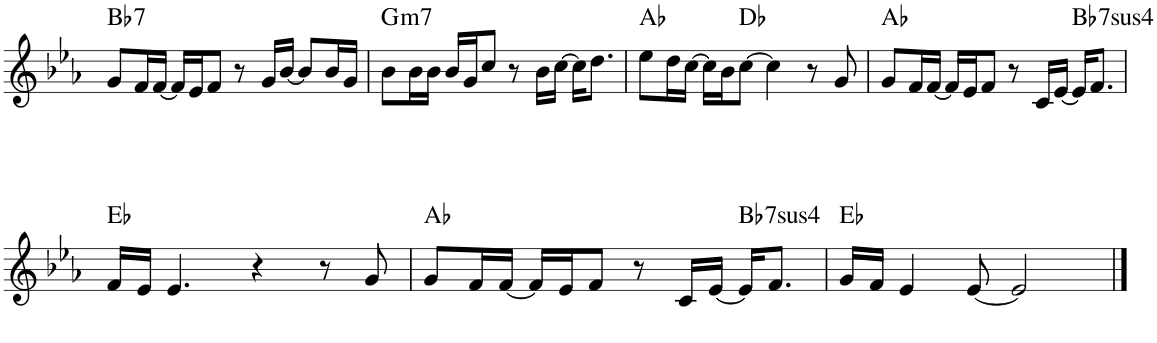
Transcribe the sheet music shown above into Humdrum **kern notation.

**kern	**harte
*part1	*part1
*staff1	*
*I"Piano	*
*I'Pno.	*
!!LO:PB:g=z
*clefG2	*
*k[b-e-a-]	*
*M4/4	*
=60	=60
!	!LO:H:kt=7
8g/L	Bb:7
16f/L	.
[16f/JJ	.
16f/LL]	.
16e-/J	.
8f/J	.
8r	.
16g/LL	.
[16b-/JJ	.
8b-/L]	.
16b-/L	.
16g/JJ	.
=61	=61
!	!LO:H:kt=m7
8b-\L	G:min7
16b-\L	.
16b-\JJ	.
16b-/LL	.
16g/J	.
8cc/J	.
8r	.
16b-\LL	.
[16cc\JJ	.
16cc\KL]	.
8.dd\J	.
=62	=62
8ee-\L	Ab:maj
16dd\L	.
[16cc\JJ	.
16cc\LL]	.
16b-\J	.
[8cc\J	Db:maj
4cc\]	.
8r	.
8g/	.
=63	=63
8g/L	Ab:maj
16f/L	.
[16f/JJ	.
16f/LL]	.
16e-/J	.
8f/J	.
8r	.
16c/LL	.
[16e-/JJ	.
!	!LO:H:kt=74
16e-/KL]	Bb:sus4(7)
8.f/J	.
!!LO:LB:g=z
=64	=64
16f/LL	Eb:maj
16e-/JJ	.
4.e-/	.
4r	.
8r	.
8g/	.
=65	=65
8g/L	Ab:maj
16f/L	.
[16f/JJ	.
16f/LL]	.
16e-/J	.
8f/J	.
8r	.
16c/LL	.
[16e-/JJ	.
!	!LO:H:kt=74
16e-/KL]	Bb:sus4(7)
8.f/J	.
=66	=66
16g/LL	Eb:maj
16f/JJ	.
4e-/	.
[8e-/	.
2e-/]	.
==	==
*-	*-
